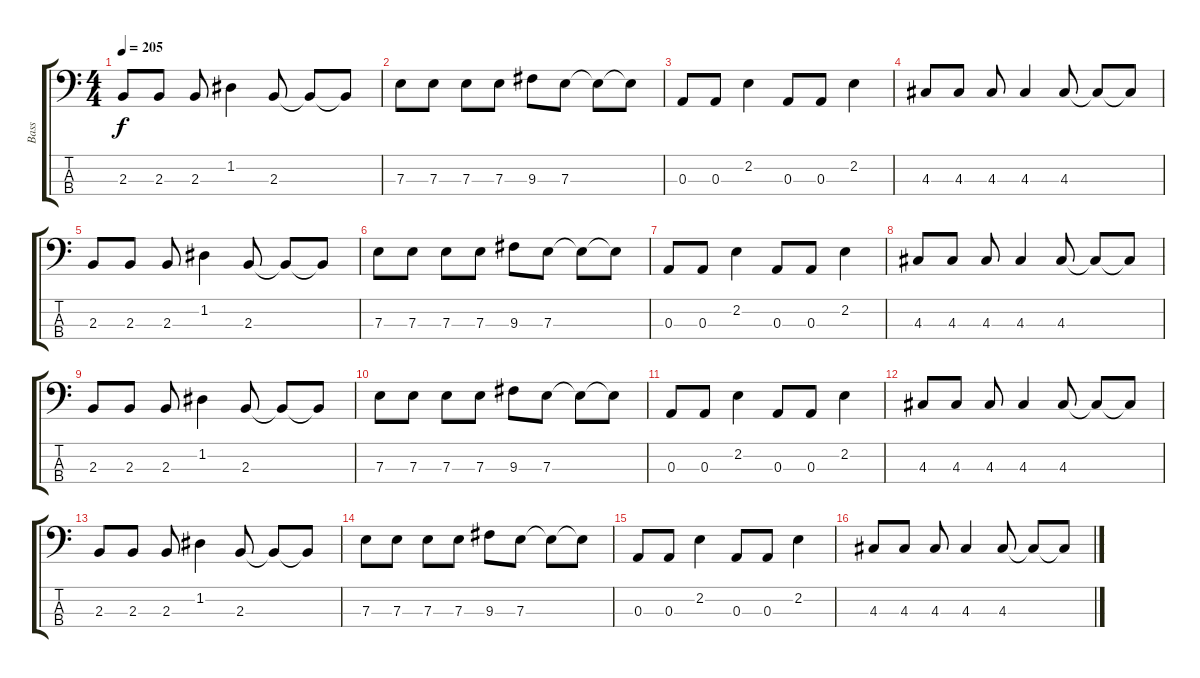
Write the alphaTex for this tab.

\track ("Bass" "Bass") {instrument electricbassfinger}
\staff {score tabs}
\tuning (G2 D2 A1 E1) {hide}
\ts (4 4)
\tempo 205
\clef f4
\ks c
2.3.8{dy f} 2.3.8 2.3.8 1.2.4 2.3.8 2.3{t}.8 2.3{t}.8 |
7.3.8 7.3.8 7.3.8 7.3.8 9.3.8 7.3.8 7.3{t}.8 7.3{t}.8 |
0.3.8 0.3.8 2.2.4 0.3.8 0.3.8 2.2.4 |
4.3.8 4.3.8 4.3.8 4.3.4 4.3.8 4.3{t}.8 4.3{t}.8 |
2.3.8 2.3.8 2.3.8 1.2.4 2.3.8 2.3{t}.8 2.3{t}.8 |
7.3.8 7.3.8 7.3.8 7.3.8 9.3.8 7.3.8 7.3{t}.8 7.3{t}.8 |
0.3.8 0.3.8 2.2.4 0.3.8 0.3.8 2.2.4 |
4.3.8 4.3.8 4.3.8 4.3.4 4.3.8 4.3{t}.8 4.3{t}.8 |
2.3.8 2.3.8 2.3.8 1.2.4 2.3.8 2.3{t}.8 2.3{t}.8 |
7.3.8 7.3.8 7.3.8 7.3.8 9.3.8 7.3.8 7.3{t}.8 7.3{t}.8 |
0.3.8 0.3.8 2.2.4 0.3.8 0.3.8 2.2.4 |
4.3.8 4.3.8 4.3.8 4.3.4 4.3.8 4.3{t}.8 4.3{t}.8 |
2.3.8 2.3.8 2.3.8 1.2.4 2.3.8 2.3{t}.8 2.3{t}.8 |
7.3.8 7.3.8 7.3.8 7.3.8 9.3.8 7.3.8 7.3{t}.8 7.3{t}.8 |
0.3.8 0.3.8 2.2.4 0.3.8 0.3.8 2.2.4 |
4.3.8 4.3.8 4.3.8 4.3.4 4.3.8 4.3{t}.8 4.3{t}.8
